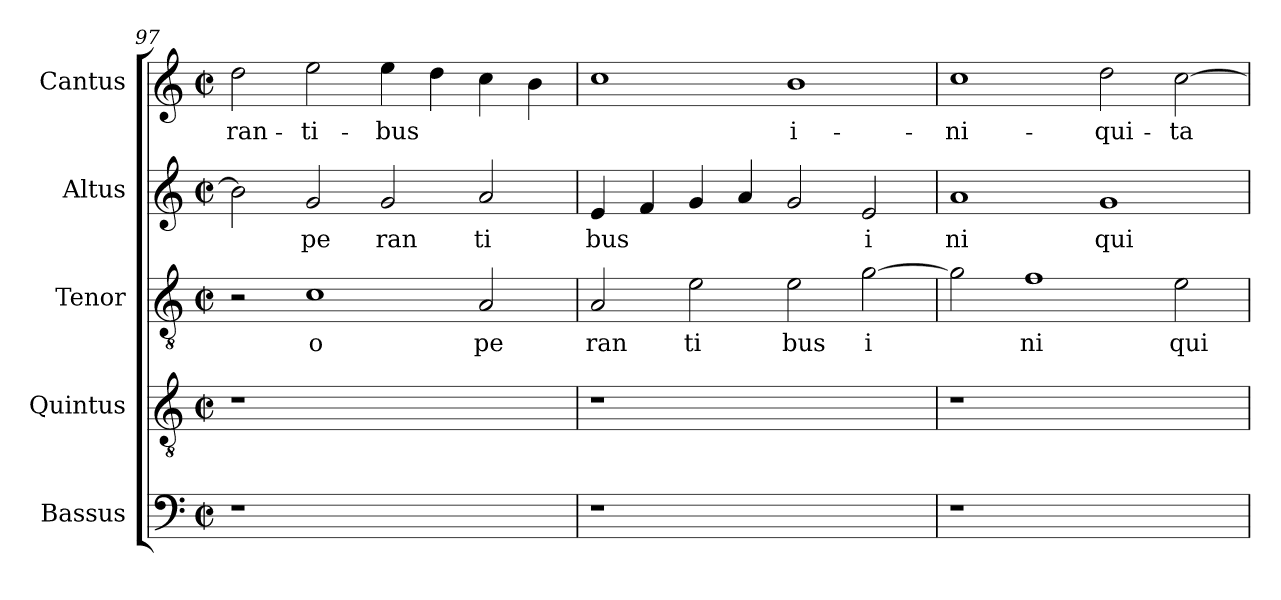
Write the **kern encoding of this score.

**kern	**kern	**kern	**text	**kern	**text	**kern	**text
*part5	*part4	*part3	*part3	*part2	*part2	*part1	*part1
*staff5	*staff4	*staff3	*staff3	*staff2	*staff2	*staff1	*staff1
*I"Bassus	*I"Quintus	*I"Tenor	*	*I"Altus	*	*I"Cantus	*
*I'Bassus	*I'Quintus	*I'Tenor	*	*I'Altus	*	*I'Cantus	*
*clefF4	*clefGv2	*clefGv2	*	*clefG2	*	*clefG2	*
*k[]	*k[]	*k[]	*	*k[]	*	*k[]	*
*C:	*C:	*C:	*	*C:	*	*C:	*
*M2/2	*M2/2	*M2/2	*	*M2/2	*	*M2/2	*
*met(c|)	*met(c|)	*met(c|)	*	*met(c|)	*	*met(c|)	*
=97	=97	=97	=97	=97	=97	=97	=97
!	!	!	!	!	!LO:LY:b:cj	!	!LO:LY:b:cj
1r	1r	2r	.	2b-\]	.	2dd\	-ran-
!	!	!	!LO:LY:b:cj	!	!LO:LY:b:cj	!	!LO:LY:b:cj
.	.	1c	o	2g/	pe	2ee\	-ti-
!	!	!	!	!	!LO:LY:b:cj	!	!LO:LY:b:cj
1ryy	1ryy	.	.	2g/	ran	4ee\	-bus
!	!	!	!	!	!	!	!LO:LY:b:cj
.	.	.	.	.	.	4dd\	.
!	!	!	!LO:LY:b:cj	!	!LO:LY:b:cj	!	!LO:LY:b:cj
.	.	2A/	pe	2a/	ti	4cc\	.
!	!	!	!	!	!	!	!LO:LY:b:cj
.	.	.	.	.	.	4b\	.
=98	=98	=98	=98	=98	=98	=98	=98
!	!	!	!LO:LY:b:cj	!	!LO:LY:b:cj	!	!LO:LY:b:cj
1r	1r	2A/	ran	4e/	bus	1cc	.
!	!	!	!	!	!LO:LY:b:cj	!	!
.	.	.	.	4f/	.	.	.
!	!	!	!LO:LY:b:cj	!	!LO:LY:b:cj	!	!
.	.	2e\	ti	4g/	.	.	.
!	!	!	!	!	!LO:LY:b:cj	!	!
.	.	.	.	4a/	.	.	.
!	!	!	!LO:LY:b:cj	!	!LO:LY:b:cj	!	!LO:LY:b:cj
1ryy	1ryy	2e\	bus	2g/	.	1b	i-
!	!	!	!LO:LY:b:cj	!	!LO:LY:b:cj	!	!
.	.	[>2g\	i	2e/	i	.	.
=99	=99	=99	=99	=99	=99	=99	=99
!	!	!	!LO:LY:b:cj	!	!LO:LY:b:cj	!	!LO:LY:b:cj
1r	1r	2g\]	.	1a	ni	1cc	-ni-
!	!	!	!LO:LY:b:cj	!	!	!	!
.	.	1f	ni	.	.	.	.
!	!	!	!	!	!LO:LY:b:cj	!	!LO:LY:b:cj
1ryy	1ryy	.	.	1g	qui	2dd\	-qui-
!	!	!	!LO:LY:b:cj	!	!	!	!LO:LY:b:cj
.	.	2e\	qui	.	.	[<2cc\	-ta-
=	=	=	=	=	=	=	=
*-	*-	*-	*-	*-	*-	*-	*-
